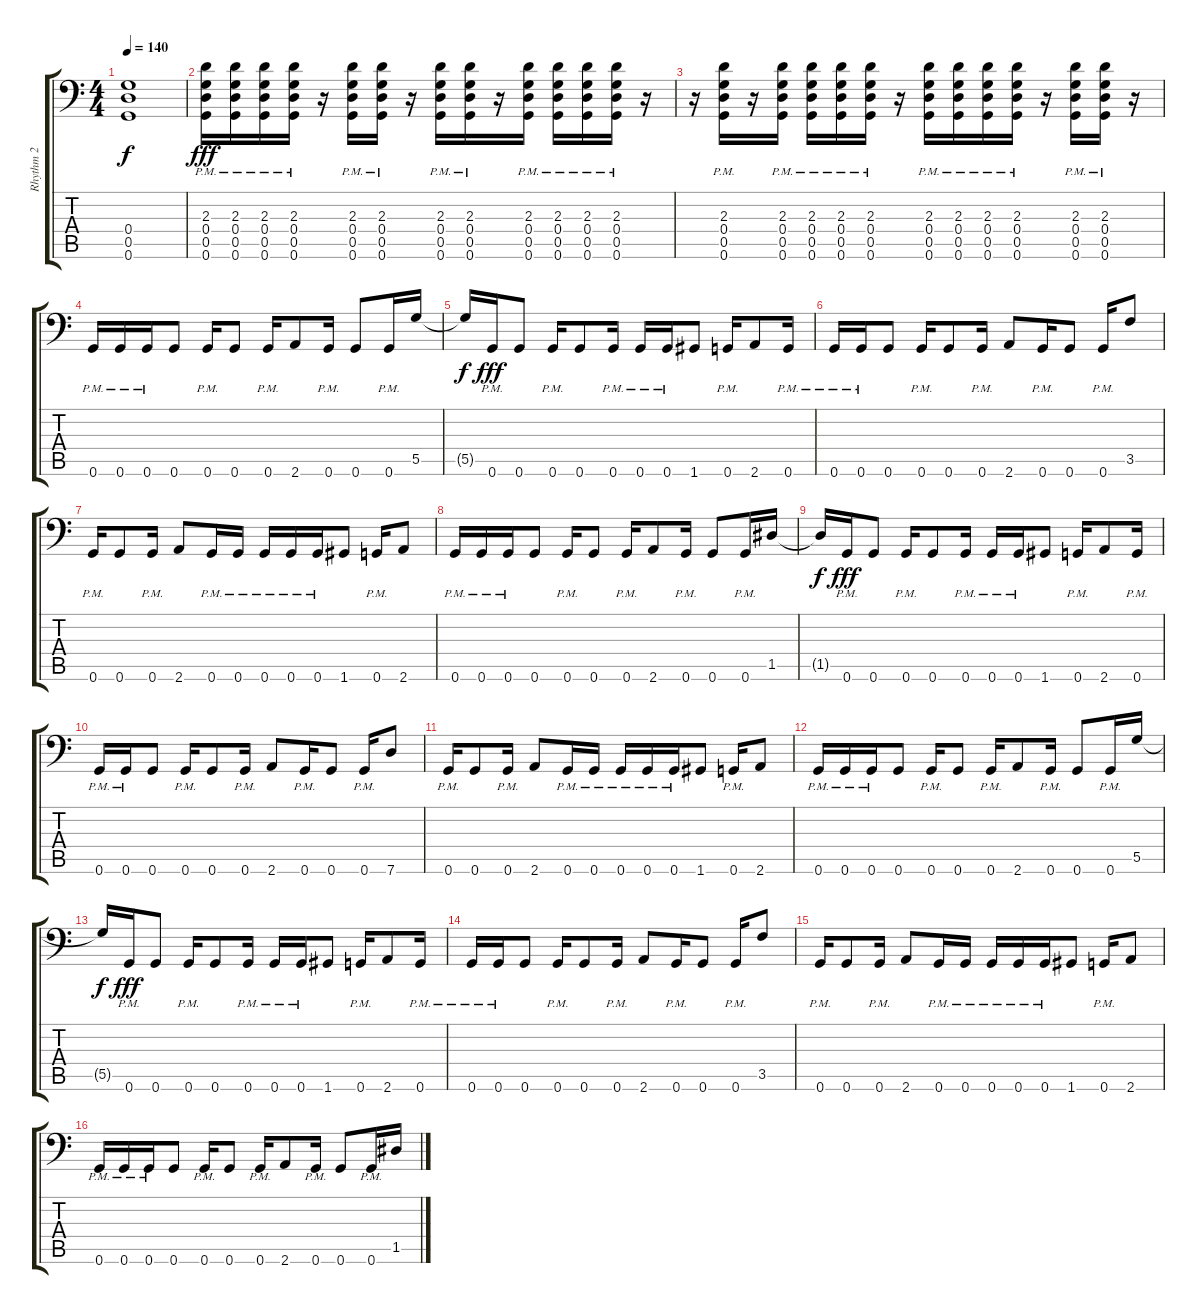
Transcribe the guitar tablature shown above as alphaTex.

\track ("Rhythm 2" "Rhythm 2") {instrument distortionguitar}
\staff {score tabs}
\tuning (A3 E3 C3 G2 D2 G1) {hide}
\ts (4 4)
\tempo 140
\clef f4
\ks c
(0.4{t} 0.5{t} 0.6{t}).1{dy f} |
(2.3{pm} 0.4{pm} 0.5{pm} 0.6{pm}).16{dy fff} (2.3{pm} 0.4{pm} 0.5{pm} 0.6{pm}).16 (2.3{pm} 0.4{pm} 0.5{pm} 0.6{pm}).16 (2.3{pm} 0.4{pm} 0.5{pm} 0.6{pm}).16 r.16 (2.3{pm} 0.4{pm} 0.5{pm} 0.6{pm}).16 (2.3{pm} 0.4{pm} 0.5{pm} 0.6{pm}).16 r.16 (2.3{pm} 0.4{pm} 0.5{pm} 0.6{pm}).16 (2.3{pm} 0.4{pm} 0.5{pm} 0.6{pm}).16 r.16 (2.3{pm} 0.4{pm} 0.5{pm} 0.6{pm}).16 (2.3{pm} 0.4{pm} 0.5{pm} 0.6{pm}).16 (2.3{pm} 0.4{pm} 0.5{pm} 0.6{pm}).16 (2.3{pm} 0.4{pm} 0.5{pm} 0.6{pm}).16 r.16 |
r.16 (2.3{pm} 0.4{pm} 0.5{pm} 0.6{pm}).16 r.16 (2.3{pm} 0.4{pm} 0.5{pm} 0.6{pm}).16 (2.3{pm} 0.4{pm} 0.5{pm} 0.6{pm}).16 (2.3{pm} 0.4{pm} 0.5{pm} 0.6{pm}).16 (2.3{pm} 0.4{pm} 0.5{pm} 0.6{pm}).16 r.16 (2.3{pm} 0.4{pm} 0.5{pm} 0.6{pm}).16 (2.3{pm} 0.4{pm} 0.5{pm} 0.6{pm}).16 (2.3{pm} 0.4{pm} 0.5{pm} 0.6{pm}).16 (2.3{pm} 0.4{pm} 0.5{pm} 0.6{pm}).16 r.16 (2.3{pm} 0.4{pm} 0.5{pm} 0.6{pm}).16 (2.3{pm} 0.4{pm} 0.5{pm} 0.6{pm}).16 r.16 |
0.6{pm}.16 0.6{pm}.16 0.6{pm}.16 0.6.8 0.6{pm}.16 0.6.8 0.6{pm}.16 2.6.8 0.6{pm}.16 0.6.8 0.6{pm}.16 5.5.16 |
5.5{t}.16{dy f} 0.6{pm}.16{dy fff} 0.6.8 0.6{pm}.16 0.6.8 0.6{pm}.16 0.6{pm}.16 0.6{pm}.16 1.6.8 0.6{pm}.16 2.6.8 0.6{pm}.16 |
0.6{pm}.16 0.6{pm}.16 0.6.8 0.6{pm}.16 0.6.8 0.6{pm}.16 2.6.8 0.6{pm}.16 0.6.8 0.6{pm}.16 3.5.8 |
0.6{pm}.16 0.6.8 0.6{pm}.16 2.6.8 0.6{pm}.16 0.6{pm}.16 0.6{pm}.16 0.6{pm}.16 0.6{pm}.16 1.6.8 0.6{pm}.16 2.6.8 |
0.6{pm}.16 0.6{pm}.16 0.6{pm}.16 0.6.8 0.6{pm}.16 0.6.8 0.6{pm}.16 2.6.8 0.6{pm}.16 0.6.8 0.6{pm}.16 1.5.16 |
1.5{t}.16{dy f} 0.6{pm}.16{dy fff} 0.6.8 0.6{pm}.16 0.6.8 0.6{pm}.16 0.6{pm}.16 0.6{pm}.16 1.6.8 0.6{pm}.16 2.6.8 0.6{pm}.16 |
0.6{pm}.16 0.6{pm}.16 0.6.8 0.6{pm}.16 0.6.8 0.6{pm}.16 2.6.8 0.6{pm}.16 0.6.8 0.6{pm}.16 7.6.8 |
0.6{pm}.16 0.6.8 0.6{pm}.16 2.6.8 0.6{pm}.16 0.6{pm}.16 0.6{pm}.16 0.6{pm}.16 0.6{pm}.16 1.6.8 0.6{pm}.16 2.6.8 |
0.6{pm}.16 0.6{pm}.16 0.6{pm}.16 0.6.8 0.6{pm}.16 0.6.8 0.6{pm}.16 2.6.8 0.6{pm}.16 0.6.8 0.6{pm}.16 5.5.16 |
5.5{t}.16{dy f} 0.6{pm}.16{dy fff} 0.6.8 0.6{pm}.16 0.6.8 0.6{pm}.16 0.6{pm}.16 0.6{pm}.16 1.6.8 0.6{pm}.16 2.6.8 0.6{pm}.16 |
0.6{pm}.16 0.6{pm}.16 0.6.8 0.6{pm}.16 0.6.8 0.6{pm}.16 2.6.8 0.6{pm}.16 0.6.8 0.6{pm}.16 3.5.8 |
0.6{pm}.16 0.6.8 0.6{pm}.16 2.6.8 0.6{pm}.16 0.6{pm}.16 0.6{pm}.16 0.6{pm}.16 0.6{pm}.16 1.6.8 0.6{pm}.16 2.6.8 |
0.6{pm}.16 0.6{pm}.16 0.6{pm}.16 0.6.8 0.6{pm}.16 0.6.8 0.6{pm}.16 2.6.8 0.6{pm}.16 0.6.8 0.6{pm}.16 1.5.16
